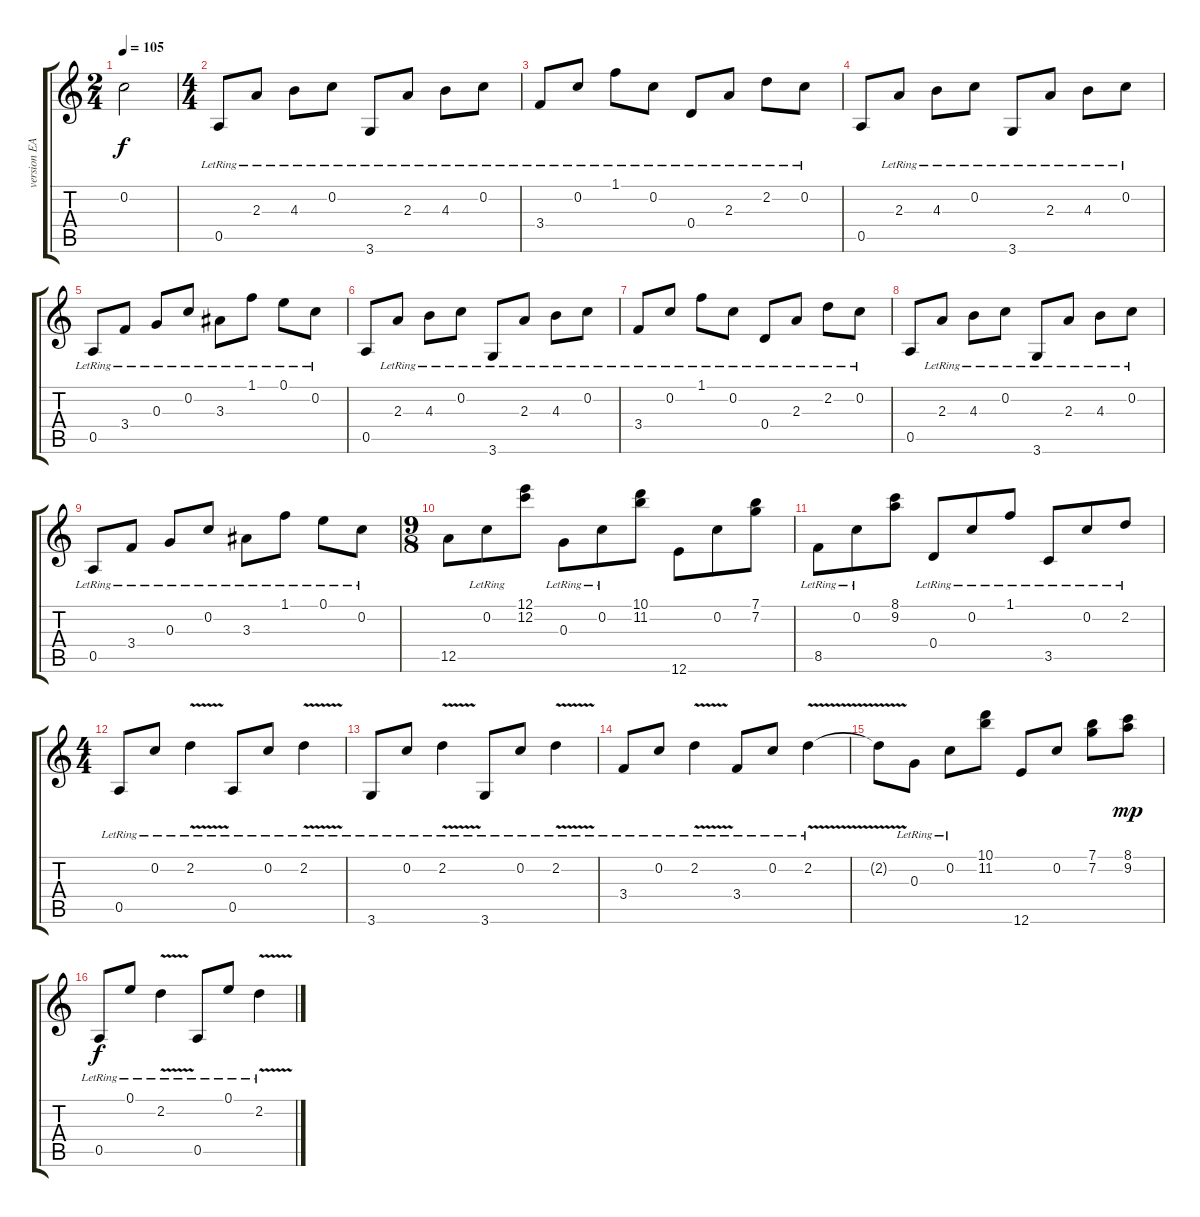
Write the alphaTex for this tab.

\track ("version EADGCE (plus facile , easy)" "version EA") {instrument acousticguitarnylon}
\staff {score tabs}
\tuning (E4 C4 G3 D3 A2 E2) {hide}
\ts (2 4)
\tempo 105
\clef g2
\ks c
0.2{t}.2{dy f} |
\ts (4 4)
0.5{lr}.8 2.3{lr}.8 4.3{lr}.8 0.2{lr}.8 3.6{lr}.8 2.3{lr}.8 4.3{lr}.8 0.2{lr}.8 |
3.4{lr}.8 0.2{lr}.8 1.1{lr}.8 0.2{lr}.8 0.4{lr}.8 2.3{lr}.8 2.2{lr}.8 0.2{lr}.8 |
0.5.8 2.3{lr}.8 4.3{lr}.8 0.2{lr}.8 3.6{lr}.8 2.3{lr}.8 4.3{lr}.8 0.2{lr}.8 |
0.5{lr}.8 3.4{lr}.8 0.3{lr}.8 0.2{lr}.8 3.3{lr}.8 1.1{lr}.8 0.1{lr}.8 0.2{lr}.8 |
0.5.8 2.3{lr}.8 4.3{lr}.8 0.2{lr}.8 3.6{lr}.8 2.3{lr}.8 4.3{lr}.8 0.2{lr}.8 |
3.4{lr}.8 0.2{lr}.8 1.1{lr}.8 0.2{lr}.8 0.4{lr}.8 2.3{lr}.8 2.2{lr}.8 0.2{lr}.8 |
0.5.8 2.3{lr}.8 4.3{lr}.8 0.2{lr}.8 3.6{lr}.8 2.3{lr}.8 4.3{lr}.8 0.2{lr}.8 |
0.5{lr}.8 3.4{lr}.8 0.3{lr}.8 0.2{lr}.8 3.3{lr}.8 1.1{lr}.8 0.1{lr}.8 0.2{lr}.8 |
\ts (9 8)
12.5.8 0.2{lr}.8 (12.1 12.2).8 0.3{lr}.8 0.2{lr}.8 (10.1 11.2).8 12.6.8 0.2.8 (7.1 7.2).8 |
8.5{lr}.8 0.2{lr}.8 (8.1 9.2).8 0.4{lr}.8 0.2{lr}.8 1.1{lr}.8 3.5{lr}.8 0.2{lr}.8 2.2{lr}.8 |
\ts (4 4)
0.5{lr}.8 0.2{lr}.8 2.2{v lr}.4 0.5{lr}.8 0.2{lr}.8 2.2{v lr}.4 |
3.6{lr}.8 0.2{lr}.8 2.2{v lr}.4 3.6{lr}.8 0.2{lr}.8 2.2{v lr}.4 |
3.4{lr}.8 0.2{lr}.8 2.2{v lr}.4 3.4{lr}.8 0.2{lr}.8 2.2{v lr}.4 |
2.2{t}.8 0.3{lr}.8 0.2{lr}.8 (10.1 11.2).8 12.6.8 0.2.8 (7.1 7.2).8 (8.1 9.2).8{dy mp} |
0.5{lr}.8{dy f} 0.1{lr}.8 2.2{v lr}.4 0.5{lr}.8 0.1{lr}.8 2.2{v lr}.4
